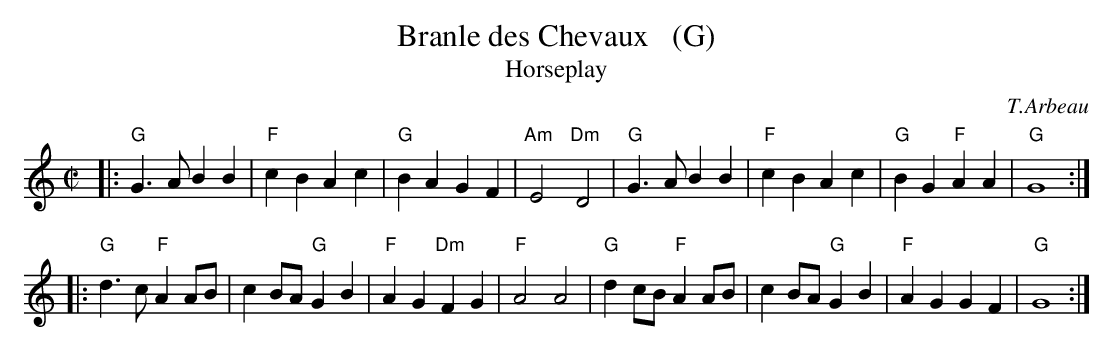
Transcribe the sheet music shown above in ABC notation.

X:1
T: Branle des Chevaux   (G)
T: Horseplay
C: T.Arbeau
M: C|
L: 1/4
K: Gmix
|: "G"G>A BB | "F"cB Ac | "G"BA GF | "Am"E2 "Dm"D2 \
|  "G"G>A BB | "F"cB Ac | "G"BG "F"AA | "G"G4 :|
|: "G"d>c "F"AA/B/ | cB/A/ "G"GB | "F"AG "Dm"FG | "F"A2 A2 \
|  "G"dc/B/ "F"AA/B/ | cB/A/ "G"GB | "F"AG GF | "G"G4 :|
